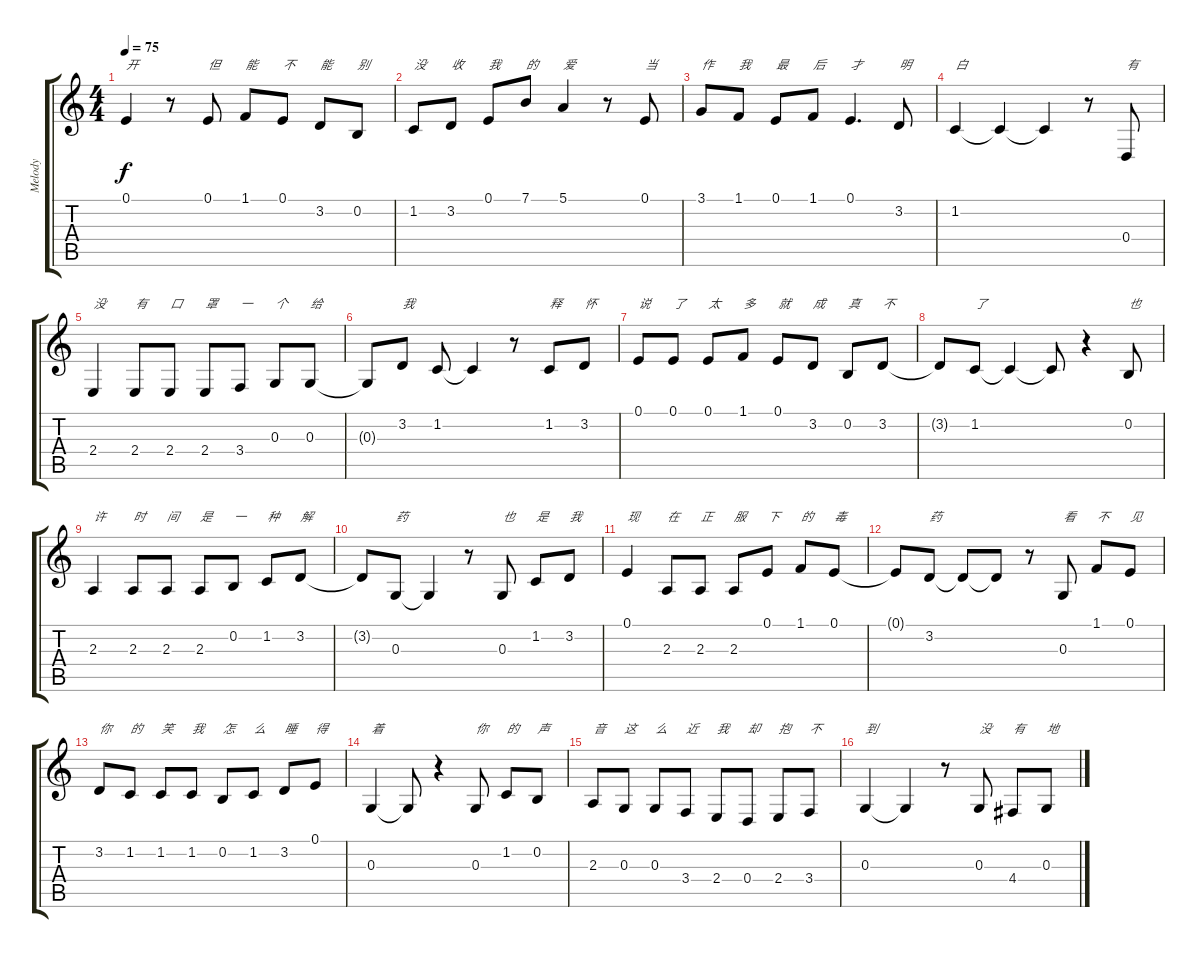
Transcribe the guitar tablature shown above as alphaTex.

\track ("Melody" "Melody") {instrument acousticgrandpiano}
\staff {score tabs}
\tuning (E4 B3 G3 D3 A2 E2) {hide}
\ts (4 4)
\tempo 75
\clef g2
\ks c
0.1.4{txt "开" dy f} r.8 0.1.8{txt "但"} 1.1.8{txt "能"} 0.1.8{txt "不"} 3.2.8{txt "能"} 0.2.8{txt "别"} |
1.2.8{txt "没"} 3.2.8{txt "收"} 0.1.8{txt "我"} 7.1.8{txt "的"} 5.1.4{txt "爱"} r.8 0.1.8{txt "当"} |
3.1.8{txt "作"} 1.1.8{txt "我"} 0.1.8{txt "最"} 1.1.8{txt "后"} 0.1.4{d txt "才"} 3.2.8{txt "明"} |
1.2.4{txt "白"} 1.2{t}.4 1.2{t}.4 r.8 0.4.8{txt "有"} |
2.4.4{txt "没"} 2.4.8{txt "有"} 2.4.8{txt "口"} 2.4.8{txt "罩"} 3.4.8{txt "一"} 0.3.8{txt "个"} 0.3.8{txt "给"} |
0.3{t}.8 3.2.8{txt "我"} 1.2.8 1.2{t}.4 r.8 1.2.8{txt "释"} 3.2.8{txt "怀"} |
0.1.8{txt "说"} 0.1.8{txt "了"} 0.1.8{txt "太"} 1.1.8{txt "多"} 0.1.8{txt "就"} 3.2.8{txt "成"} 0.2.8{txt "真"} 3.2.8{txt "不"} |
3.2{t}.8 1.2.8{txt "了"} 1.2{t}.4 1.2{t}.8 r.4 0.2.8{txt "也"} |
2.3.4{txt "许"} 2.3.8{txt "时"} 2.3.8{txt "间"} 2.3.8{txt "是"} 0.2.8{txt "一"} 1.2.8{txt "种"} 3.2.8{txt "解"} |
3.2{t}.8 0.3.8{txt "药"} 0.3{t}.4 r.8 0.3.8{txt "也"} 1.2.8{txt "是"} 3.2.8{txt "我"} |
0.1.4{txt "现"} 2.3.8{txt "在"} 2.3.8{txt "正"} 2.3.8{txt "服"} 0.1.8{txt "下"} 1.1.8{txt "的"} 0.1.8{txt "毒"} |
0.1{t}.8 3.2.8{txt "药"} 3.2{t}.8 3.2{t}.8 r.8 0.3.8{txt "看"} 1.1.8{txt "不"} 0.1.8{txt "见"} |
3.2.8{txt "你"} 1.2.8{txt "的"} 1.2.8{txt "笑"} 1.2.8{txt "我"} 0.2.8{txt "怎"} 1.2.8{txt "么"} 3.2.8{txt "睡"} 0.1.8{txt "得"} |
0.3.4{txt "着"} 0.3{t}.8 r.4 0.3.8{txt "你"} 1.2.8{txt "的"} 0.2.8{txt "声"} |
2.3.8{txt "音"} 0.3.8{txt "这"} 0.3.8{txt "么"} 3.4.8{txt "近"} 2.4.8{txt "我"} 0.4.8{txt "却"} 2.4.8{txt "抱"} 3.4.8{txt "不"} |
0.3.4{txt "到"} 0.3{t}.4 r.8 0.3.8{txt "没"} 4.4.8{txt "有"} 0.3.8{txt "地"}
